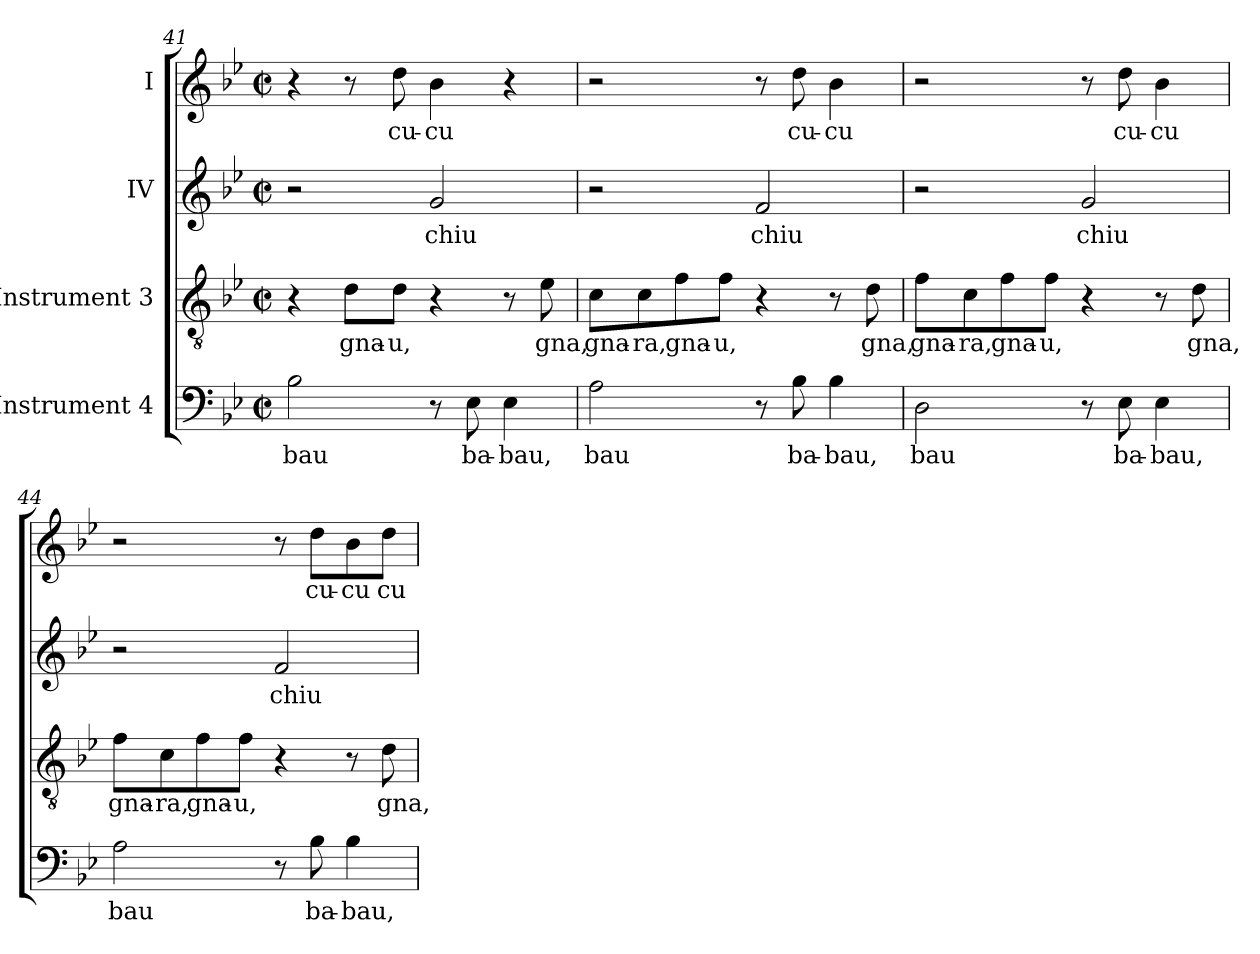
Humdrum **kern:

**kern	**text	**kern	**text	**kern	**text	**kern	**text
*part4	*part4	*part3	*part3	*part2	*part2	*part1	*part1
*staff4	*staff4	*staff3	*staff3	*staff2	*staff2	*staff1	*staff1
*I"Instrument 4	*	*I"Instrument 3	*	*I"IV	*	*I"I	*
*clefF4	*	*clefGv2	*	*clefG2	*	*clefG2	*
*k[b-e-]	*	*k[b-e-]	*	*k[b-e-]	*	*k[b-e-]	*
*B-:	*	*B-:	*	*B-:	*	*B-:	*
*M2/2	*	*M2/2	*	*M2/2	*	*M2/2	*
*met(c|)	*	*met(c|)	*	*met(c|)	*	*met(c|)	*
=41	=41	=41	=41	=41	=41	=41	=41
!	!LO:LY:b:cj	!	!	!	!	!	!
2B-\	bau	4r	.	2r	.	4r	.
!	!	!	!LO:LY:b:cj	!	!	!	!
.	.	8d\L	gna-	.	.	8r	.
!	!	!	!LO:LY:b:rj	!	!	!	!LO:LY:b
.	.	8d\J	-u,	.	.	8dd\	cu-
!	!	!	!	!	!LO:LY:b:cj	!	!LO:LY:b:cj
8r	.	4r	.	2g/	chiu	4b-\	-cu
!	!LO:LY:b	!	!	!	!	!	!
8E-\	ba-	.	.	.	.	.	.
!	!LO:LY:b:cj	!	!	!	!	!	!
4E-\	-bau,	8r	.	.	.	4r	.
!	!	!	!LO:LY:b:cj	!	!	!	!
.	.	8e-\	gna,	.	.	.	.
=42	=42	=42	=42	=42	=42	=42	=42
!	!LO:LY:b:cj	!	!LO:LY:b:cj	!	!	!	!
2A\	bau	8c\L	gna-	2r	.	2r	.
!	!	!	!LO:LY:b:rj	!	!	!	!
.	.	8c\	-ra,	.	.	.	.
!	!	!	!LO:LY:b:cj	!	!	!	!
.	.	8f\	gna-	.	.	.	.
!	!	!	!LO:LY:b:rj	!	!	!	!
.	.	8f\J	-u,	.	.	.	.
!	!	!	!	!	!LO:LY:b:cj	!	!
8r	.	4r	.	2f/	chiu	8r	.
!	!LO:LY:b	!	!	!	!	!	!LO:LY:b:cj
8B-\	ba-	.	.	.	.	8dd\	cu-
!	!LO:LY:b:cj	!	!	!	!	!	!LO:LY:b:cj
4B-\	-bau,	8r	.	.	.	4b-\	-cu
!	!	!	!LO:LY:b:cj	!	!	!	!
.	.	8d\	gna,	.	.	.	.
!!LO:LB:g=z
=43	=43	=43	=43	=43	=43	=43	=43
!	!LO:LY:b:cj	!	!LO:LY:b:cj	!	!	!	!
2D\	bau	8f\L	gna-	2r	.	2r	.
!	!	!	!LO:LY:b:rj	!	!	!	!
.	.	8c\	-ra,	.	.	.	.
!	!	!	!LO:LY:b:cj	!	!	!	!
.	.	8f\	gna-	.	.	.	.
!	!	!	!LO:LY:b:rj	!	!	!	!
.	.	8f\J	-u,	.	.	.	.
!	!	!	!	!	!LO:LY:b:cj	!	!
8r	.	4r	.	2g/	chiu	8r	.
!	!LO:LY:b	!	!	!	!	!	!LO:LY:b:cj
8E-\	ba-	.	.	.	.	8dd\	cu-
!	!LO:LY:b:cj	!	!	!	!	!	!LO:LY:b:cj
4E-\	-bau,	8r	.	.	.	4b-\	-cu
!	!	!	!LO:LY:b:cj	!	!	!	!
.	.	8d\	gna,	.	.	.	.
=44	=44	=44	=44	=44	=44	=44	=44
!	!LO:LY:b:cj	!	!LO:LY:b:cj	!	!	!	!
2A\	bau	8f\L	gna-	2r	.	2r	.
!	!	!	!LO:LY:b:rj	!	!	!	!
.	.	8c\	-ra,	.	.	.	.
!	!	!	!LO:LY:b:cj	!	!	!	!
.	.	8f\	gna-	.	.	.	.
!	!	!	!LO:LY:b:rj	!	!	!	!
.	.	8f\J	-u,	.	.	.	.
!	!	!	!	!	!LO:LY:b:cj	!	!
8r	.	4r	.	2f/	chiu	8r	.
!	!LO:LY:b	!	!	!	!	!	!LO:LY:b:cj
8B-\	ba-	.	.	.	.	8dd\L	cu-
!	!LO:LY:b:cj	!	!	!	!	!	!LO:LY:b:cj
4B-\	-bau,	8r	.	.	.	8b-\	-cu
!	!	!	!LO:LY:b:cj	!	!	!	!LO:LY:b:cj
.	.	8d\	gna,	.	.	8dd\J	cu-
=	=	=	=	=	=	=	=
*-	*-	*-	*-	*-	*-	*-	*-
